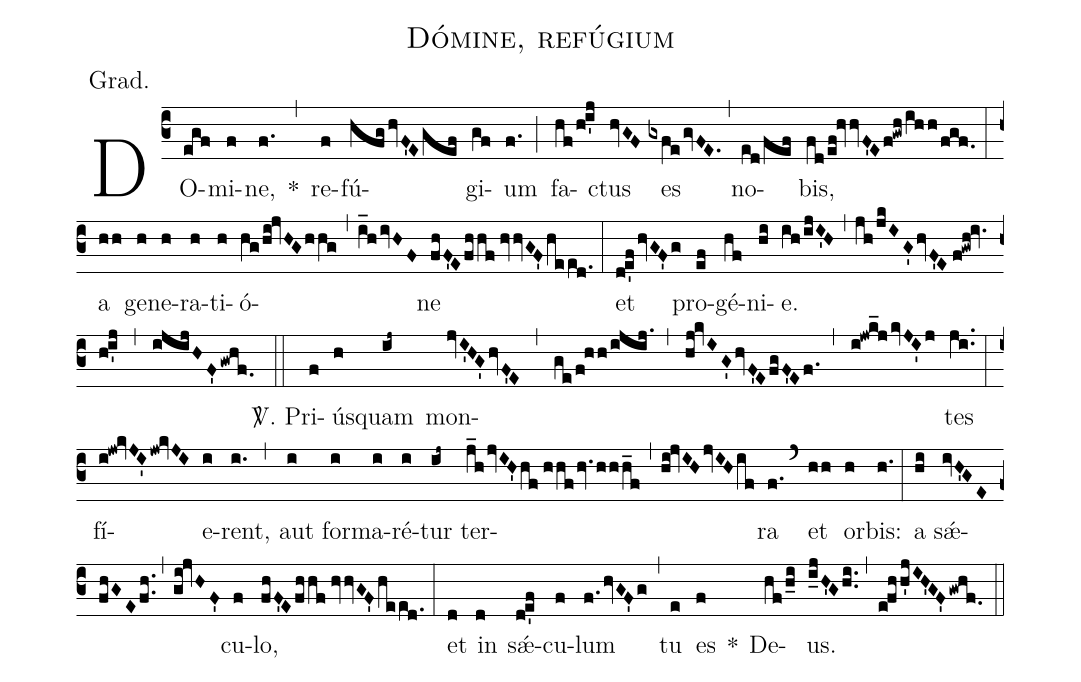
name:Dómine, refúgium;
annotation:Grad.;
mode:2;
office-part:Gradual;
%%
(c3) DO-(egf)mi(f)ne,(f.) *(,) re(f)fú(hfghvF'Egef)gi(gf)um(f.) (;) fa(hf!/h!i'j)ctus(hvGF) es(gxfegvFE.) (,) no(ed!/fef)bis,(fd!/ef!hvvF'E/f!gwh!/ihh!/fgf.) (:)
a(hh) ge(h)ne(h)ra(h)ti(h)ó(hg!/hi!jvHGhhg,i_hivHF)ne(fhF'Efhhf//hvvGF'heed.) (:)
et(d!e'fhvGF'g) pro(ef)gé(hf)ni(hi)e.(ih!/ijI'H,jh!/jkIG'hvF'E!//f!gwh!iv./h!i'j,ijijHF'gwhf.) (::)

<sp>V/</sp>. Pri(f)ús(h)quam(ij~) mon(jvI'HG'hvF'E,ge!/f!hh!/ijij.,hj!kvIG'/hvF'EfgF'Ef.,i!jwk_jkvJI'j)tes(ji..) (:)
fí(i!jw!kvJI'jw!kvJI)e(i)rent,(i.) (,) aut(i) for(i)ma(i)ré(i)tur(ij~) ter(j_hjvIH'hf//hhf/hv.hhh_f,hi!jvIHjvIHif)ra(f.) (`) et(hh) or(h)bis:(h.) (:)
a(hi) s<sp>'ae</sp>(ivH'GE//fhGEfh..,gi!jvHF')cu(f)lo,(fhF'Efhhf!//hvvGF'heed.) (:)
et(d) in(d) s<sp>'ae</sp>(d!e'f)cu(f)lum(f.hvGF'g) (,) tu(e) es(f) *() De(hf!/h_i)us.(i_jH'Ghi..) (,) (e!fh!/h'jIH'GF'gwhf.) (::)
